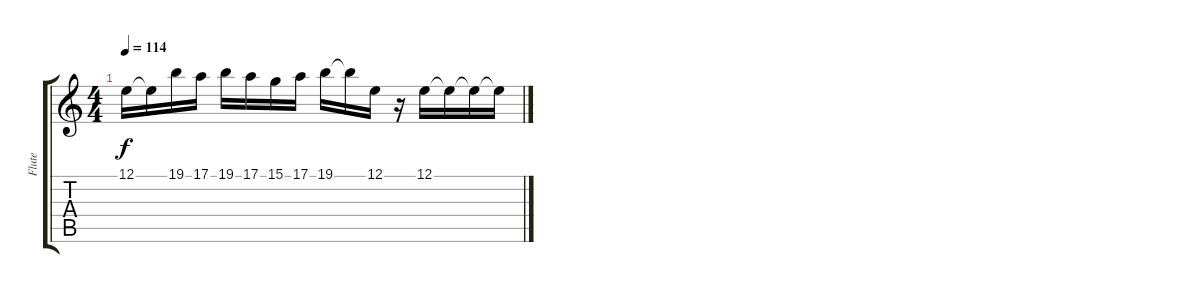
\track ("Flute" "Flute") {instrument piccolo}
\staff {score tabs}
\tuning (E4 B3 G3 D3 A2 E2) {hide}
\ts (4 4)
\tempo 114
\clef g2
\ks c
12.1.16{dy f} 12.1{t}.16 19.1.16 17.1.16 19.1.16 17.1.16 15.1.16 17.1.16 19.1.16 19.1{t}.16 12.1.16 r.16 12.1.16 12.1{t}.16 12.1{t}.16 12.1{t}.16
